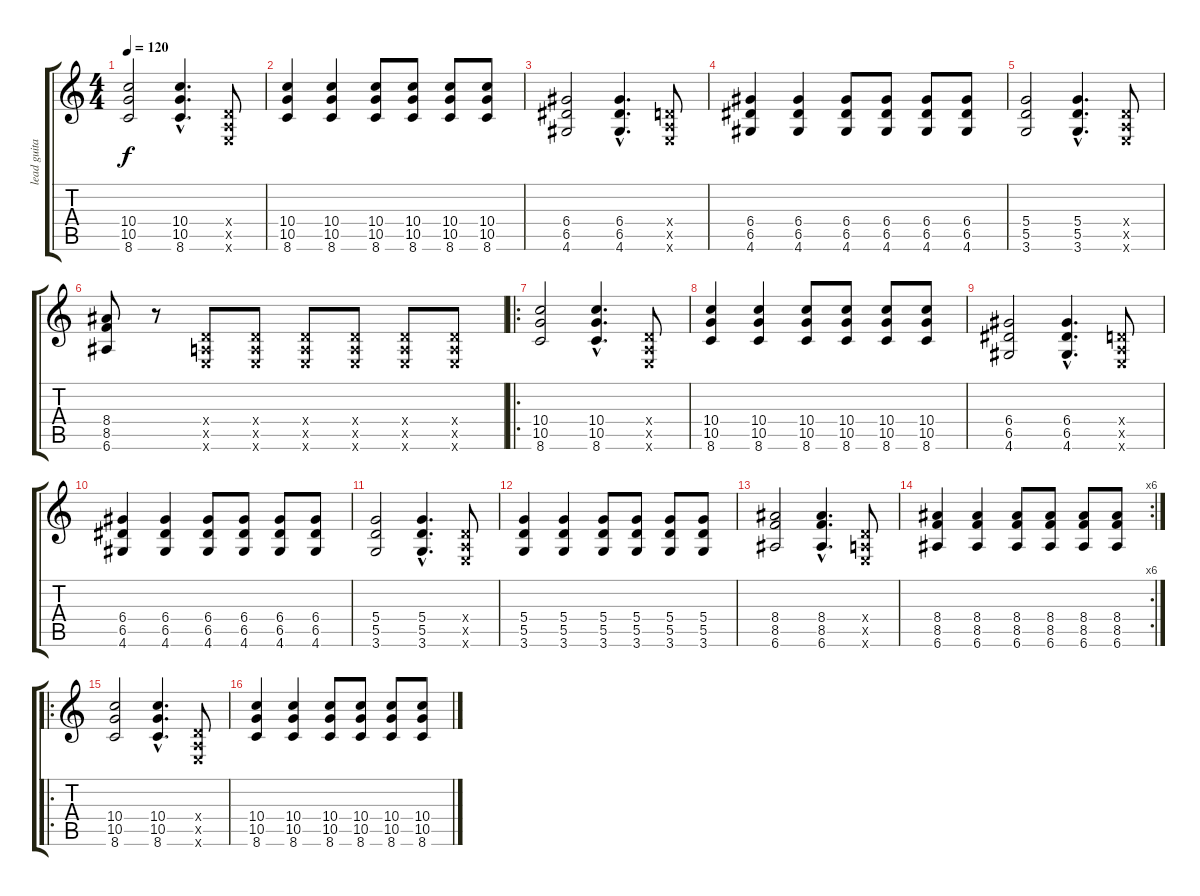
\track ("lead guitar" "lead guita") {instrument acousticguitarnylon}
\staff {score tabs}
\tuning (E4 B3 G3 D3 A2 E2) {hide}
\ts (4 4)
\tempo 120
\clef g2
\ks c
(10.4 10.5 8.6).2{dy f instrument acousticguitarnylon} (10.4{hac} 10.5{hac} 8.6{hac}).4{d} (0.4{x} 0.5{x} 0.6{x}).8 |
(10.4 10.5 8.6).4 (10.4 10.5 8.6).4 (10.4 10.5 8.6).8 (10.4 10.5 8.6).8 (10.4 10.5 8.6).8 (10.4 10.5 8.6).8 |
(6.4 6.5 4.6).2 (6.4{hac} 6.5{hac} 4.6{hac}).4{d} (0.4{x} 0.5{x} 0.6{x}).8 |
(6.4 6.5 4.6).4 (6.4 6.5 4.6).4 (6.4 6.5 4.6).8 (6.4 6.5 4.6).8 (6.4 6.5 4.6).8 (6.4 6.5 4.6).8 |
(5.4 5.5 3.6).2 (5.4{hac} 5.5{hac} 3.6{hac}).4{d} (0.4{x} 0.5{x} 0.6{x}).8 |
(8.4 8.5 6.6).8 r.8 (0.4{x} 0.5{x} 0.6{x}).8 (0.4{x} 0.5{x} 0.6{x}).8 (0.4{x} 0.5{x} 0.6{x}).8 (0.4{x} 0.5{x} 0.6{x}).8 (0.4{x} 0.5{x} 0.6{x}).8 (0.4{x} 0.5{x} 0.6{x}).8 |
\ro
(10.4 10.5 8.6).2 (10.4{hac} 10.5{hac} 8.6{hac}).4{d} (0.4{x} 0.5{x} 0.6{x}).8 |
(10.4 10.5 8.6).4 (10.4 10.5 8.6).4 (10.4 10.5 8.6).8 (10.4 10.5 8.6).8 (10.4 10.5 8.6).8 (10.4 10.5 8.6).8 |
(6.4 6.5 4.6).2 (6.4{hac} 6.5{hac} 4.6{hac}).4{d} (0.4{x} 0.5{x} 0.6{x}).8 |
(6.4 6.5 4.6).4 (6.4 6.5 4.6).4 (6.4 6.5 4.6).8 (6.4 6.5 4.6).8 (6.4 6.5 4.6).8 (6.4 6.5 4.6).8 |
(5.4 5.5 3.6).2 (5.4{hac} 5.5{hac} 3.6{hac}).4{d} (0.4{x} 0.5{x} 0.6{x}).8 |
(5.4 5.5 3.6).4 (5.4 5.5 3.6).4 (5.4 5.5 3.6).8 (5.4 5.5 3.6).8 (5.4 5.5 3.6).8 (5.4 5.5 3.6).8 |
(8.4 8.5 6.6).2 (8.4{hac} 8.5{hac} 6.6{hac}).4{d} (0.4{x} 0.5{x} 0.6{x}).8 |
\rc 6
(8.4 8.5 6.6).4 (8.4 8.5 6.6).4 (8.4 8.5 6.6).8 (8.4 8.5 6.6).8 (8.4 8.5 6.6).8 (8.4 8.5 6.6).8 |
\ro
(10.4 10.5 8.6).2 (10.4{hac} 10.5{hac} 8.6{hac}).4{d} (0.4{x} 0.5{x} 0.6{x}).8 |
(10.4 10.5 8.6).4 (10.4 10.5 8.6).4 (10.4 10.5 8.6).8 (10.4 10.5 8.6).8 (10.4 10.5 8.6).8 (10.4 10.5 8.6).8
